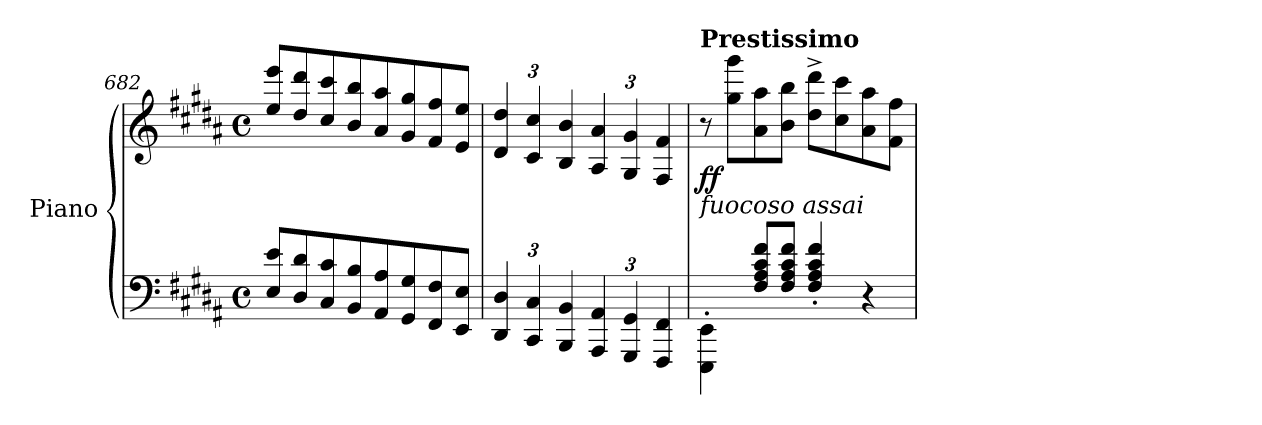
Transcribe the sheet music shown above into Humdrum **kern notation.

**kern	**kern	**dynam
*part1	*part1	*part1
*staff2	*staff1	*staff1/2
*I"Piano	*	*
*I'Pno	*	*
*clefF4	*clefG2	*
*k[f#c#g#d#a#]	*k[f#c#g#d#a#]	*
*M4/4	*M4/4	*
*met(c)	*met(c)	*
=682	=682	=682
8E/ 8e/	8ee/ 8eee/	.
8D#/ 8d#/	8dd#/ 8ddd#/	.
8C#/ 8c#/	8cc#/ 8ccc#/	.
8BB/ 8B/	8b/ 8bb/	.
8AA#/ 8A#/	8a#/ 8aa#/	.
8GG#/ 8G#/	8g#/ 8gg#/	.
8FF#/ 8F#/	8f#/ 8ff#/	.
8EE/ 8E/J	8e/ 8ee/J	.
!!LO:PB:g=z
=683	=683	=683
*Xbrackettup	*Xbrackettup	*
6DD#/ 6D#/	6d#/ 6dd#/	.
6CC#/ 6C#/	6c#/ 6cc#/	.
6BBB/ 6BB/	6B/ 6b/	.
6AAA#/ 6AA#/	6A#/ 6a#/	.
6GGG#/ 6GG#/	6G#/ 6g#/	.
6FFF#/ 6FF#/	6F#/ 6f#/	.
=684	=684	=684
!	!LO:TX:b:i:t=fuocoso assai	!
!	!LO:TX:a:B:t=Prestissimo	!
!	!	!LO:DY:b
4EEE\' 4EE\'	8r	ff
.	8gg#\ 8ggg#\L	.
8F#/ 8A#/ 8c#/ 8f#/L	8a#\ 8aa#\	.
8F#/ 8A#/ 8c#/ 8f#/J	8b\ 8bb\J	.
4F#/' 4A#/' 4c#/' 4f#/'	8dd#\^ 8ddd#\^L	.
.	8cc#\ 8ccc#\	.
4r	8a#\ 8aa#\	.
.	8f#\ 8ff#\J	.
=	=	=
*-	*-	*-
